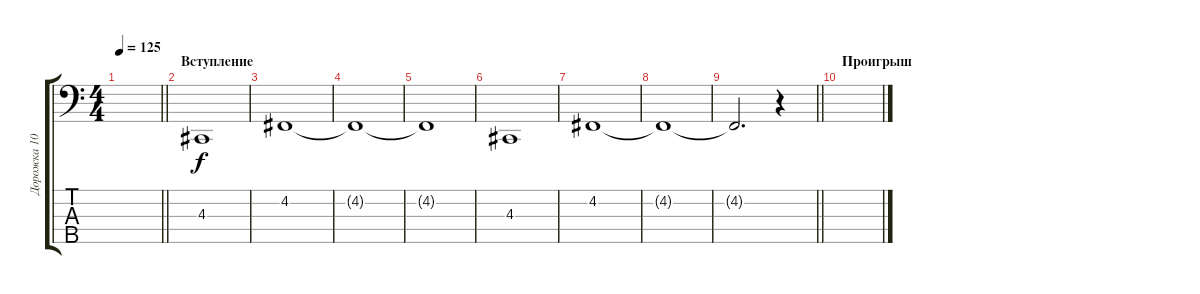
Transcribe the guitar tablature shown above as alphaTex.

\track ("Дорожка 10" "Дорожка 10") {instrument lead2sawtooth}
\staff {score tabs}
\tuning (G2 D2 A1 E1 B0) {hide}
\ts (4 4)
\tempo 125
\clef f4
\barLineRight lightlight
\ks c
|
\section ("" "Вступление")
4.3.1 |
4.2.1 |
4.2{t}.1 |
4.2{t}.1 |
4.3.1 |
4.2.1 |
4.2{t}.1 |
\barLineRight lightlight
4.2{t}.2{d} r.4 |
\section ("" "Проигрыш")
